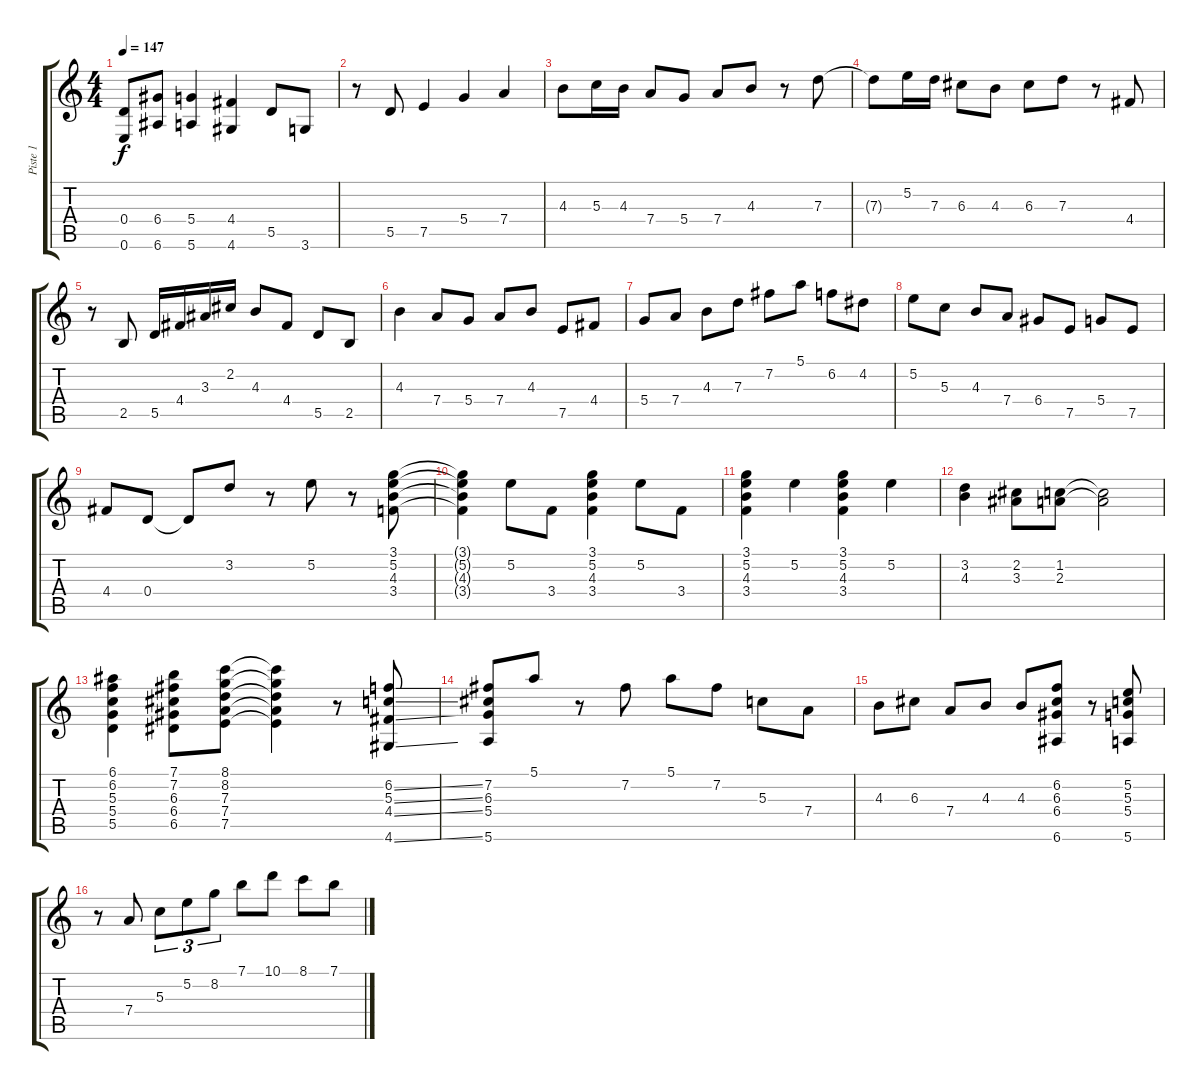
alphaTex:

\track ("Piste 1" "Piste 1") {instrument electricguitarjazz}
\staff {score tabs}
\tuning (E4 B3 G3 D3 A2 E2) {hide}
\ts (4 4)
\tempo 147
\clef g2
\ks c
(0.4{t} 0.6{t}).8{dy f} (6.4 6.6).8 (5.4 5.6).4 (4.4 4.6).4 5.5.8 3.6.8 |
r.8 5.5.8 7.5.4 5.4.4 7.4.4 |
4.3.8 5.3.16 4.3.16 7.4.8 5.4.8 7.4.8 4.3.8 r.8 7.3.8 |
7.3{t}.8 5.2.16 7.3.16 6.3.8 4.3.8 6.3.8 7.3.8 r.8 4.4.8 |
r.8 2.5.8 5.5.16 4.4.16 3.3.16 2.2.16 4.3.8 4.4.8 5.5.8 2.5.8 |
4.3.4 7.4.8 5.4.8 7.4.8 4.3.8 7.5.8 4.4.8 |
5.4.8 7.4.8 4.3.8 7.3.8 7.2.8 5.1.8 6.2.8 4.2.8 |
5.2.8 5.3.8 4.3.8 7.4.8 6.4.8 7.5.8 5.4.8 7.5.8 |
4.4.8 0.4.8 0.4{t}.8 3.2.8 r.8 5.2.8 r.8 (3.1 5.2 4.3 3.4).8 |
(3.1{t} 5.2{t} 4.3{t} 3.4{t}).4 5.2.8 3.4.8 (3.1 5.2 4.3 3.4).4 5.2.8 3.4.8 |
(3.1 5.2 4.3 3.4).4 5.2.4 (3.1 5.2 4.3 3.4).4 5.2.4 |
(3.2 4.3).4 (2.2 3.3).8 (1.2 2.3).8 (1.2{t} 2.3{t}).2 |
(6.1 6.2 5.3 5.4 5.5).4 (7.1 7.2 6.3 6.4 6.5).8 (8.1 8.2 7.3 7.4 7.5).8 (8.1{t} 8.2{t} 7.3{t} 7.4{t} 7.5{t}).4 r.8 (6.2{ss} 5.3{ss} 4.4{ss} 4.6{ss}).8 |
(7.2 6.3 5.4 5.6).8 5.1.8 r.8 7.2.8 5.1.8 7.2.8 5.3.8 7.4.8 |
4.3.8 6.3.8 7.4.8 4.3.8 4.3.8 (6.2 6.3 6.4 6.6).8 r.8 (5.2 5.3 5.4 5.6).8 |
r.8 7.4.8 5.3.8{tu (3 2)} 5.2.8{tu (3 2)} 8.2.8{tu (3 2)} 7.1.8 10.1.8 8.1.8 7.1.8
